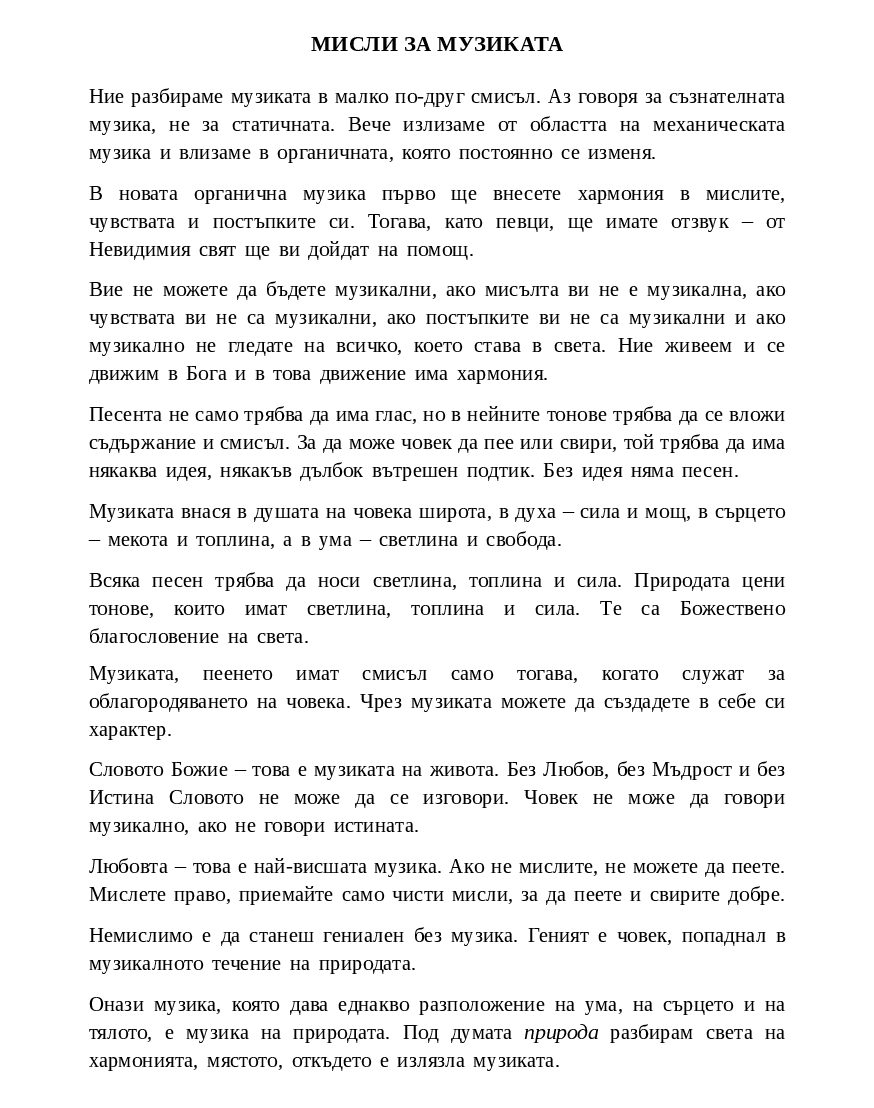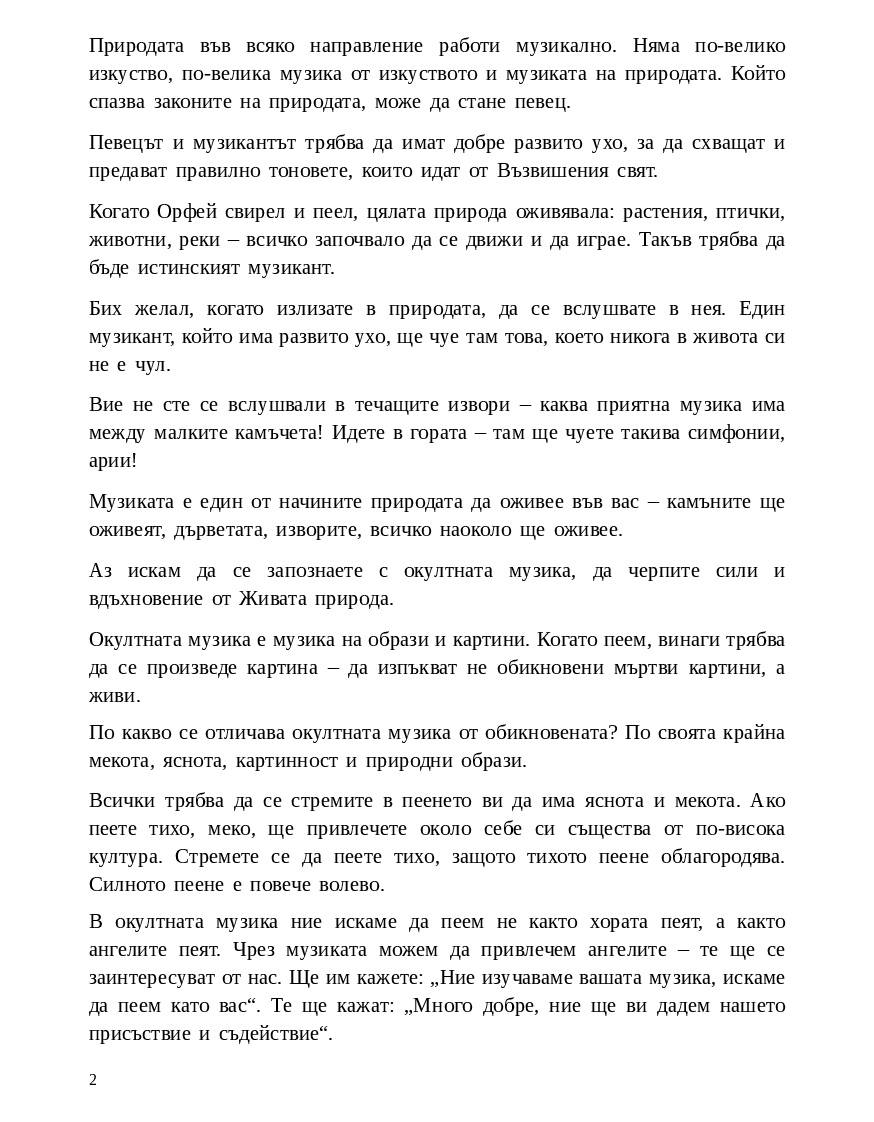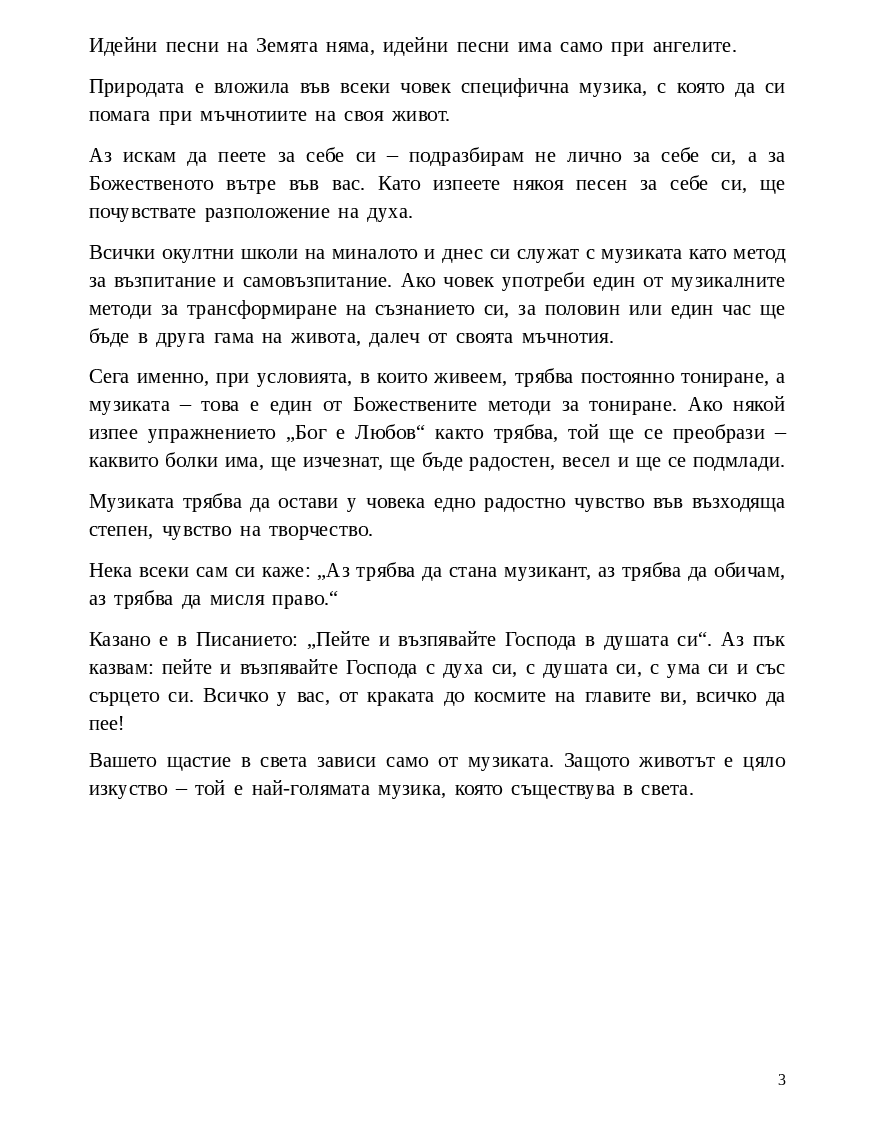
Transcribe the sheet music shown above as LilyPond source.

\version "2.24.3"

% include paper part and global functions
\include "include/globals.ily"

\bookpart {
  \paper {
    print-all-headers = ##f
    print-page-number = ##t
    print-first-page-number = ##f

    % put page numbers on the bottom
    oddHeaderMarkup = \markup ""
    evenHeaderMarkup = \markup ""
    oddFooterMarkup = \markup
    \fill-line {
      ""
      \if \should-print-page-number \fromproperty #'page:page-number-string
    }
    evenFooterMarkup = \markup
    \fill-line {
      \if \should-print-page-number \fromproperty #'page:page-number-string
      ""
    }

    left-margin = 1.5\cm
    right-margin = 1.5\cm
    top-margin = 1.6\cm
    bottom-margin = 1.2\cm
    ragged-bottom = ##t % do not spread the staves to fill the whole vertical space


  }

  \tocItem \markup "Мисли за музиката"
  \markup \fontsize  #+3.0 { \fill-line \bold {"МИСЛИ ЗА МУЗИКАТА"} }

  \markup \fontsize #+2.5 {
    \vspace #1.5 \override #'(baseline-skip . 2.7)
    \justify {

      Ние разбираме музиката в малко по-друг смисъл. Аз говоря за съзнателната музика, не за статичната. Вече излизаме от областта на механическата музика и влизаме в органичната, която постоянно се изменя.

    }
  }
  \markup \fontsize #+2.5 {
    \vspace #1.0  \override #'(baseline-skip . 2.7)
    \justify {
      В новата органична музика първо ще внесете хармония в мислите, чувствата и постъпките си. Тогава, като певци, ще имате отзвук – от Невидимия свят ще ви дойдат на помощ.

    }
  }

  \markup \fontsize #+2.5 {
    \vspace #1.0  \override #'(baseline-skip . 2.7)
    \justify {
      Вие не можете да бъдете музикални, ако мисълта ви не е музикална, ако чувствата ви не са музикални, ако постъпките ви не са музикални и ако музикално не гледате на всичко, което става в света. Ние живеем и се движим в Бога и в това движение има хармония.
    }
  }
  \markup \fontsize #+2.5 {
    \vspace #1.0  \override #'(baseline-skip . 2.7)
    \justify {

      Песента не само трябва да има глас, но в нейните тонове трябва да се вложи съдържание и смисъл. За да може човек да пее или свири, той трябва да има някаква идея, някакъв дълбок вътрешен подтик. Без идея няма песен.
    }
  }
  \markup \fontsize #+2.5 {
    \vspace #1.0  \override #'(baseline-skip . 2.7)
    \justify {

      Музиката внася в душата на човека широта, в духа – сила и мощ, в сърцето – мекота и топлина, а в ума – светлина и свобода.
    }
  }

  \markup \fontsize #+2.5 {
    \vspace #1.0  \override #'(baseline-skip . 2.7)
    \justify {
      Всяка песен трябва да носи светлина, топлина и сила. Природата цени тонове, които имат светлина, топлина и сила. Те са Божествено благословение на света.
    }
  }

  \markup \fontsize #+2.5 {
    \vspace #1.0  \override #'(baseline-skip . 2.7)
    \justify {

      Музиката, пеенето имат смисъл само тогава, когато служат за облагородяването на човека. Чрез музиката можете да създадете в себе си характер.
    }
  }


  \markup \fontsize #+2.5 {
    \vspace #1.0  \override #'(baseline-skip . 2.7)
    \justify {

      Словото Божие – това е музиката на живота. Без Любов, без Мъдрост и без Истина Словото не може да се изговори. Човек не може да говори музикално, ако не говори истината.
    }
  }

  \markup \fontsize #+2.5 {
    \vspace #1.0 \override #'(baseline-skip . 2.7)
    \justify {
      Любовта – това е най-висшата музика. Ако не мислите, не можете да пеете. Мислете право, приемайте само чисти мисли, за да пеете и свирите добре.
    }
  }

  \markup \fontsize #+2.5 {
    \vspace #1.0 \override #'(baseline-skip . 2.7)
    \justify {

      Немислимо е да станеш гениален без музика. Геният е човек, попаднал в музикалното течение на природата.


    }
  }



  \markup \fontsize #+2.5 {
    \vspace #1.0 \override #'(baseline-skip . 2.7)
    \justify {

      Онази музика, която дава еднакво разположение на ума, на сърцето и на тялото, е музика на природата. Под думата \italic"природа" разбирам света на хармонията, мястото, откъдето е излязла музиката.

    }
  }

  \markup \fontsize #+2.5 {
    \vspace #1.0 \override #'(baseline-skip . 2.7)
    \justify {
      Природата във всяко направление работи музикално. Няма по-велико изкуство, по-велика музика от изкуството и музиката на природата. Който спазва законите на природата, може да стане певец.


    }
  }
  \markup \fontsize #+2.5 {
    \vspace #1.0 \override #'(baseline-skip . 2.7)
    \justify {

      Певецът и музикантът трябва да имат добре развито ухо, за да схващат и предават правилно тоновете, които идат от Възвишения свят.

    }
  }
  \markup \fontsize #+2.5 {
    \vspace #1.0 \override #'(baseline-skip . 2.7)
    \justify {

      Когато Орфей свирел и пеел, цялата природа оживявала: растения, птички, животни, реки – всичко започвало да се движи и да играе. Такъв трябва да бъде истинският музикант.

    }
  }
  \markup \fontsize #+2.5 {
    \vspace #1.0 \override #'(baseline-skip . 2.7)
    \justify {
      Бих желал, когато излизате в природата, да се вслушвате в нея. Един музикант, който има развито ухо, ще чуе там това, което никога в живота си не е чул.

    }
  }
  \markup \fontsize #+2.5 {
    \vspace #1.0 \override #'(baseline-skip . 2.7)
    \justify {

      Вие не сте се вслушвали в течащите извори – каква приятна музика има между малките камъчета! Идете в гората – там ще чуете такива симфонии, арии!

    }
  }
  \markup \fontsize #+2.5 {
    \vspace #1.0 \override #'(baseline-skip . 2.7)
    \justify {

      Музиката е един от начините природата да оживее във вас – камъните ще оживеят, дърветата, изворите, всичко наоколо ще оживее.

    }
  }
  \markup \fontsize #+2.5 {
    \vspace #1.0 \override #'(baseline-skip . 2.7)
    \justify {

      Аз искам да се запознаете с окултната музика, да черпите сили и вдъхновение от Живата природа.

    }
  }


  \markup \fontsize #+2.5 {
    \vspace #1.0 \override #'(baseline-skip . 2.7)
    \justify {

      Окултната музика е музика на образи и картини. Когато пеем, винаги трябва да се произведе картина – да изпъкват не обикновени мъртви картини, а живи.

    }
  }

  \markup \fontsize #+2.5 {
    \vspace #1.0 \override #'(baseline-skip . 2.7)
    \justify {

      По какво се отличава окултната музика от обикновената? По своята крайна мекота, яснота, картинност и природни образи.

    }
  }


  \markup \fontsize #+2.5 {
    \vspace #1.0 \override #'(baseline-skip . 2.7)
    \justify {


      Всички трябва да се стремите в пеенето ви да има яснота и мекота. Ако пеете тихо, меко, ще привлечете около себе си същества от по-висока култура. Стремете се да пеете тихо, защото тихото пеене облагородява. Силното пеене е повече волево.

    }
  }


  \markup \fontsize #+2.5 {
    \vspace #1.0 \override #'(baseline-skip . 2.7)
    \justify {

      В окултната музика ние искаме да пеем не както хората пеят, а както ангелите пеят. Чрез музиката можем да привлечем ангелите – те ще се заинтересуват от нас. Ще им кажете: „Ние изучаваме вашата музика, искаме да пеем като вас“. Те ще кажат: „Много добре, ние ще ви дадем нашето присъствие и съдействие“.

    }
  }


  \markup \fontsize #+2.5 {
    \vspace #1.0 \override #'(baseline-skip . 2.7)
    \justify {

      Идейни песни на Земята няма, идейни песни има само при ангелите.

    }
  }


  \markup \fontsize #+2.5 {
    \vspace #1.0 \override #'(baseline-skip . 2.7)
    \justify {


      Природата е вложила във всеки човек специфична музика, с която да си помага при мъчнотиите на своя живот.
    }
  }


  \markup \fontsize #+2.5 {
    \vspace #1.0 \override #'(baseline-skip . 2.7)
    \justify {
      Аз искам да пеете за себе си – подразбирам не лично за себе си, а за Божественото вътре във вас. Като изпеете някоя песен за себе си, ще почувствате разположение на духа.


    }
  }


  \markup \fontsize #+2.5 {
    \vspace #1.0 \override #'(baseline-skip . 2.7)
    \justify {
      Всички окултни школи на миналото и днес си служат с музиката като метод за възпитание и самовъзпитание. Ако човек употреби един от музикалните методи за трансформиране на съзнанието си, за половин или един час ще бъде в друга гама на живота, далеч от своята мъчнотия.



    }
  }


  \markup \fontsize #+2.5 {
    \vspace #1.0 \override #'(baseline-skip . 2.7)
    \justify {

      Сега именно, при условията, в които живеем, трябва постоянно тониране, а музиката – това е един от Божествените методи за тониране. Ако някой изпее упражнението „Бог е Любов“ както трябва, той ще се преобрази – каквито болки има, ще изчезнат, ще бъде радостен, весел и ще се подмлади.

    }
  }


  \markup \fontsize #+2.5 {
    \vspace #1.0 \override #'(baseline-skip . 2.7)
    \justify {

      Музиката трябва да остави у човека едно радостно чувство във възходяща степен, чувство на творчество.

    }
  }


  \markup \fontsize #+2.5 {
    \vspace #1.0 \override #'(baseline-skip . 2.7)
    \justify {

      Нека всеки сам си каже: „Аз трябва да стана музикант, аз трябва да обичам, аз трябва да мисля право.“

    }
  }


  \markup \fontsize #+2.5 {
    \vspace #1.0 \override #'(baseline-skip . 2.7)
    \justify {

      Казано е в Писанието: „Пейте и възпявайте Господа в душата си“. Аз пък казвам: пейте и възпявайте Господа с духа си, с душата си, с ума си и със сърцето си. Всичко у вас, от краката до космите на главите ви, всичко да пее!

    }
  }

  \markup \fontsize #+2.5 {
    \vspace #1.0  \override #'(baseline-skip . 2.7)
    \justify {
      Вашето щастие в света зависи само от музиката. Защото животът е цяло изкуство – той е най-голямата музика, която съществува в света.
    }
  }




} % bookpart



% Più mosso
% „Weiße Bruderschaft“
